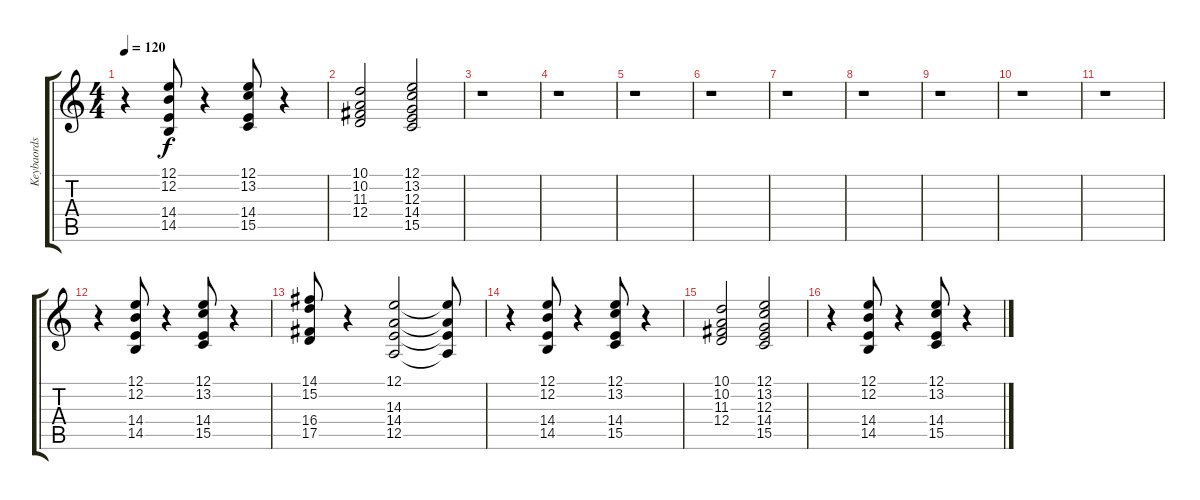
\track ("Keybaords" "Keybaords") {instrument lead2sawtooth}
\staff {score tabs}
\tuning (E4 B3 G3 D3 A2 E2) {hide}
\ts (4 4)
\tempo 120
\clef g2
\ks c
r.4{dy f} (12.1 12.2 14.4 14.5).8 r.4 (12.1 13.2 14.4 15.5).8 r.4 |
(10.1 10.2 11.3 12.4).2 (12.1 13.2 12.3 14.4 15.5).2 |
r.1 |
r.1 |
r.1 |
r.1 |
r.1 |
r.1 |
r.1 |
r.1 |
r.1 |
r.4 (12.1 12.2 14.4 14.5).8 r.4 (12.1 13.2 14.4 15.5).8 r.4 |
(14.1 15.2 16.4 17.5).8 r.4 (12.1 14.3 14.4 12.5).2 (12.1{t} 14.3{t} 14.4{t} 12.5{t}).8 |
r.4 (12.1 12.2 14.4 14.5).8 r.4 (12.1 13.2 14.4 15.5).8 r.4 |
(10.1 10.2 11.3 12.4).2 (12.1 13.2 12.3 14.4 15.5).2 |
r.4 (12.1 12.2 14.4 14.5).8 r.4 (12.1 13.2 14.4 15.5).8 r.4
